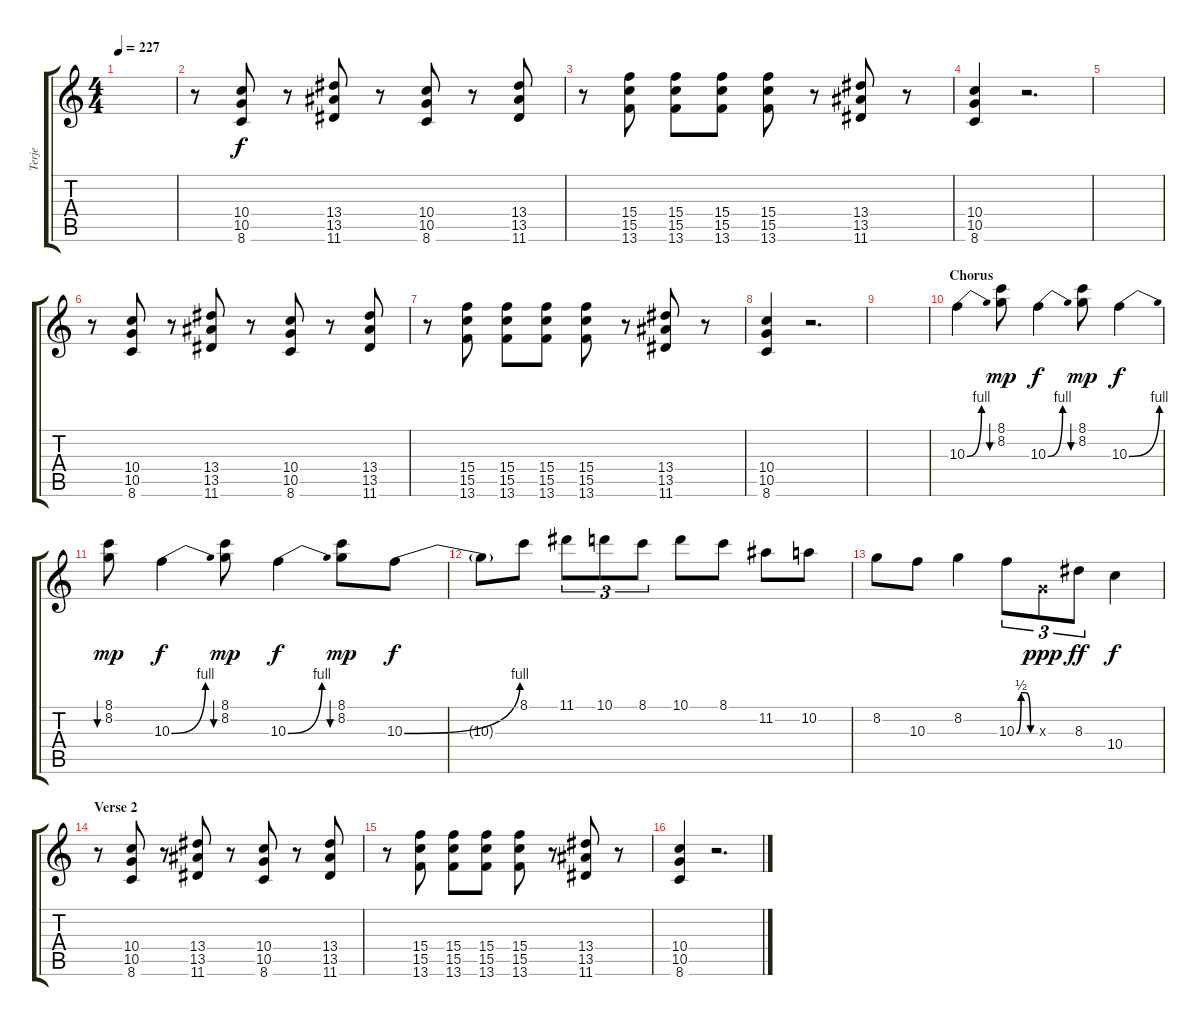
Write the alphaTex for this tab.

\track ("Terje" "Terje") {instrument overdrivenguitar}
\staff {score tabs}
\tuning (E4 B3 G3 D3 A2 E2) {hide}
\ts (4 4)
\tempo 227
\clef g2
\ks c
|
r.8 (10.4 10.5 8.6).8 r.8 (13.4 13.5 11.6).8 r.8 (10.4 10.5 8.6).8 r.8 (13.4 13.5 11.6).8 |
r.8 (15.4 15.5 13.6).8 (15.4 15.5 13.6).8 (15.4 15.5 13.6).8 (15.4 15.5 13.6).8 r.8 (13.4 13.5 11.6).8 r.8 |
(10.4 10.5 8.6).4 r.2{d} |
|
r.8 (10.4 10.5 8.6).8 r.8 (13.4 13.5 11.6).8 r.8 (10.4 10.5 8.6).8 r.8 (13.4 13.5 11.6).8 |
r.8 (15.4 15.5 13.6).8 (15.4 15.5 13.6).8 (15.4 15.5 13.6).8 (15.4 15.5 13.6).8 r.8 (13.4 13.5 11.6).8 r.8 |
(10.4 10.5 8.6).4 r.2{d} |
|
\section ("" "Chorus")
10.3{be (bend 0 0 60 4)}.4 (8.1 8.2).8{bu 480 dy mp} 10.3{be (bend 0 0 60 4)}.4{dy f} (8.1 8.2).8{bu 480 dy mp} 10.3{be (bend 0 0 60 4)}.4{dy f} |
(8.1 8.2).8{bu 480 dy mp} 10.3{be (bend 0 0 60 4)}.4{dy f} (8.1 8.2).8{bu 480 dy mp} 10.3{be (bend 0 0 60 4)}.4{dy f} (8.1 8.2).8{bu 480 dy mp} 10.3{be (bend 0 0 60 4)}.8{dy f} |
10.3{t}.8 8.1.8 11.1.8{tu (3 2)} 10.1.8{tu (3 2)} 8.1.8{tu (3 2)} 10.1.8 8.1.8 11.2.8 10.2.8 |
8.2.8 10.3.8 8.2.4 10.3{be (custom 0 0 15 2 30 2 45 0 58 0 60 0)}.8{tu (3 2)} 0.3{x}.8{tu (3 2) dy ppp} 8.3.8{tu (3 2) dy ff} 10.4.4{dy f} |
\section ("" "Verse 2")
r.8 (10.4 10.5 8.6).8 r.8 (13.4 13.5 11.6).8 r.8 (10.4 10.5 8.6).8 r.8 (13.4 13.5 11.6).8 |
r.8 (15.4 15.5 13.6).8 (15.4 15.5 13.6).8 (15.4 15.5 13.6).8 (15.4 15.5 13.6).8 r.8 (13.4 13.5 11.6).8 r.8 |
(10.4 10.5 8.6).4 r.2{d}
